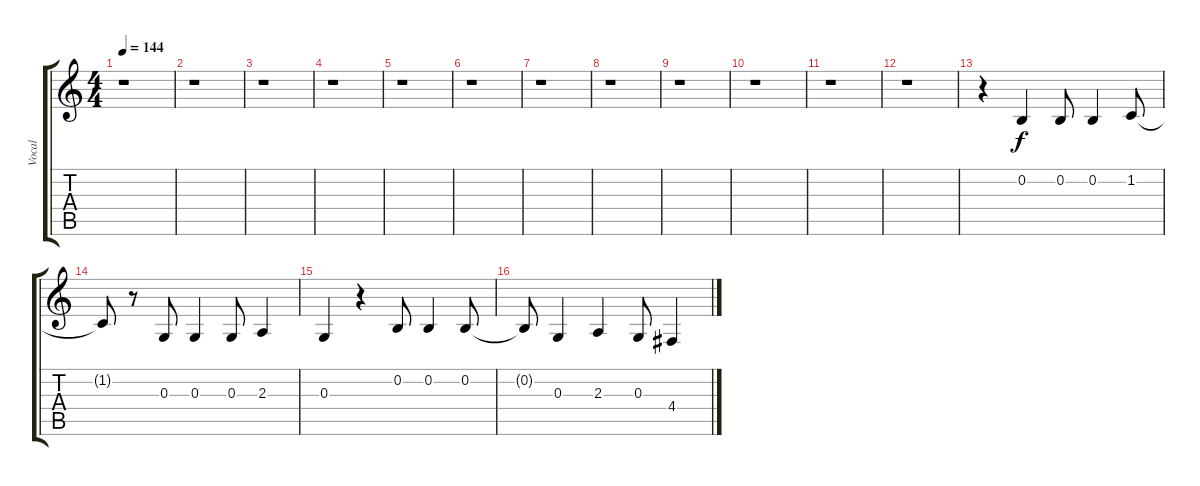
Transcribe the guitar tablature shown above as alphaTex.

\track ("Vocal" "Vocal") {instrument flute}
\staff {score tabs}
\tuning (E4 B3 G3 D3 A2 E2) {hide}
\ts (4 4)
\tempo 144
\clef g2
\ks c
r.1{dy f instrument flute} |
r.1 |
r.1 |
r.1 |
r.1 |
r.1 |
r.1 |
r.1 |
r.1 |
r.1 |
r.1 |
r.1 |
r.4 0.2.4 0.2.8 0.2.4 1.2.8 |
1.2{t}.8 r.8 0.3.8 0.3.4 0.3.8 2.3.4 |
0.3.4 r.4 0.2.8 0.2.4 0.2.8 |
0.2{t}.8 0.3.4 2.3.4 0.3.8 4.4.4
